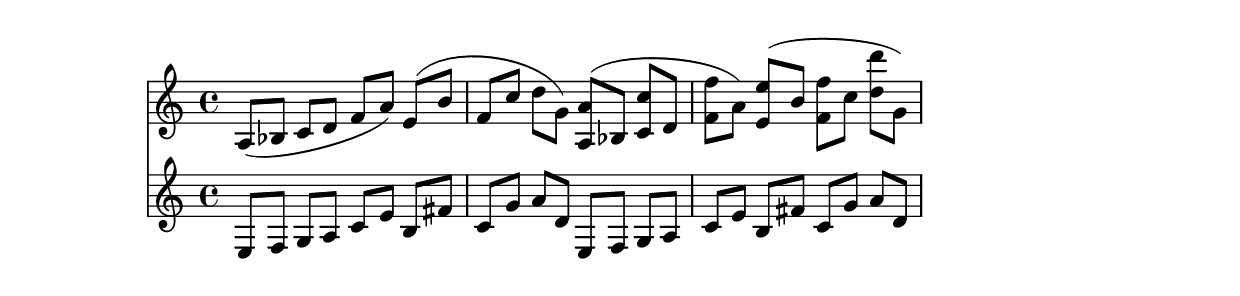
\version "2.19.82"
\language "english"

\header {
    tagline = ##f
}

\layout {}

\paper {}

\score {
    <<
        {
            a8
            [
            (
            bf8
            ]
            c'8
            [
            d'8
            ]
            f'8
            [
            a'8
            ]
            )
            e'8
            [
            (
            b'8
            ]
            f'8
            [
            c''8
            ]
            d''8
            [
            g'8
            ]
            )
            <a a'>8
            [
            (
            <bf>8
            ]
            <c' c''>8
            [
            <d'>8
            ]
            <f' f''>8
            [
            <a'>8
            ]
            )
            <e' e''>8
            [
            (
            <b'>8
            ]
            <f' f''>8
            [
            <c''>8
            ]
            <d'' d'''>8
            [
            <g'>8
            ]
            )
        }
        {
            <e>8
            [
            <f>8
            ]
            <g>8
            [
            <a>8
            ]
            <c'>8
            [
            <e'>8
            ]
            <b>8
            [
            <fs'>8
            ]
            <c'>8
            [
            <g'>8
            ]
            <a'>8
            [
            <d'>8
            ]
            <e>8
            [
            <f>8
            ]
            <g>8
            [
            <a>8
            ]
            <c'>8
            [
            <e'>8
            ]
            <b>8
            [
            <fs'>8
            ]
            <c'>8
            [
            <g'>8
            ]
            <a'>8
            [
            <d'>8
            ]
        }
    >>
}